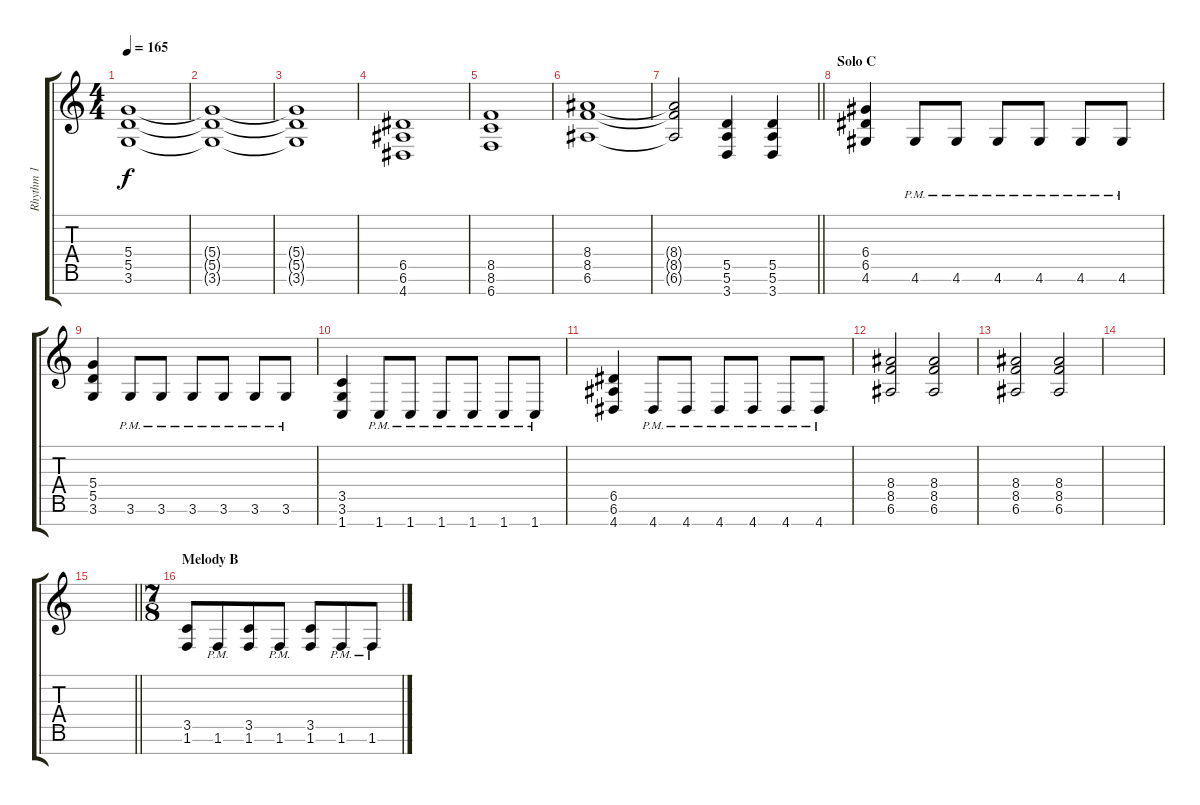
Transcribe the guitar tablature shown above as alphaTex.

\track ("Rhythm 1" "Rhythm 1") {instrument overdrivenguitar}
\staff {score tabs}
\tuning (E4 B3 G3 D3 A2 E2 B1) {hide}
\ts (4 4)
\tempo 165
\clef g2
\ks c
(5.4{t} 5.5{t} 3.6{t}).1{dy f} |
(5.4{t} 5.5{t} 3.6{t}).1 |
(5.4{t} 5.5{t} 3.6{t}).1 |
(6.5 6.6 4.7).1 |
(8.5 8.6 6.7).1 |
(8.4 8.5 6.6).1 |
\barLineRight lightlight
(8.4{t} 8.5{t} 6.6{t}).2 (5.5 5.6 3.7).4 (5.5 5.6 3.7).4 |
\section ("" "Solo C")
(6.4 6.5 4.6).4 4.6{pm}.8 4.6{pm}.8 4.6{pm}.8 4.6{pm}.8 4.6{pm}.8 4.6{pm}.8 |
(5.4 5.5 3.6).4 3.6{pm}.8 3.6{pm}.8 3.6{pm}.8 3.6{pm}.8 3.6{pm}.8 3.6{pm}.8 |
(3.5 3.6 1.7).4 1.7{pm}.8 1.7{pm}.8 1.7{pm}.8 1.7{pm}.8 1.7{pm}.8 1.7{pm}.8 |
(6.5 6.6 4.7).4 4.7{pm}.8 4.7{pm}.8 4.7{pm}.8 4.7{pm}.8 4.7{pm}.8 4.7{pm}.8 |
(8.4 8.5 6.6).2 (8.4 8.5 6.6).2 |
(8.4 8.5 6.6).2 (8.4 8.5 6.6).2 |
|
\barLineRight lightlight
|
\ts (7 8)
\section ("" "Melody B")
(3.5 1.6).8 1.6{pm}.8 (3.5 1.6).8 1.6{pm}.8 (3.5 1.6).8 1.6{pm}.8 1.6{pm}.8
